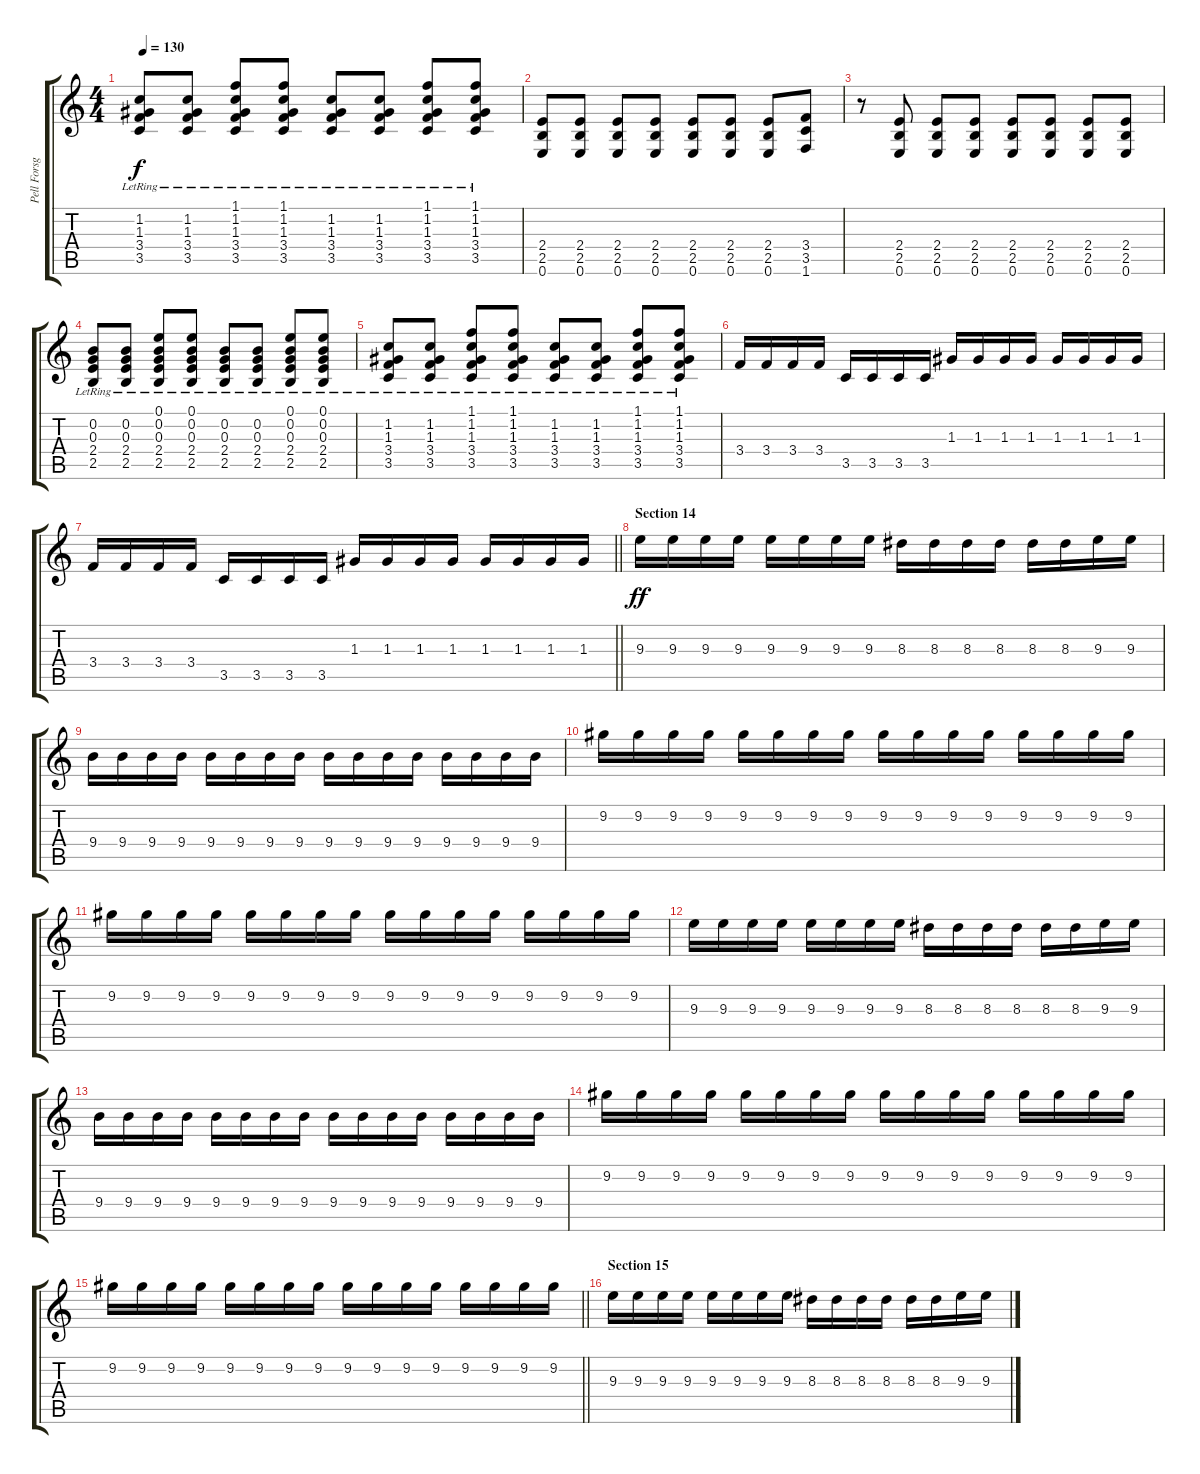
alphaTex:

\track ("Pell Forsgerg" "Pell Forsg") {instrument distortionguitar}
\staff {score tabs}
\tuning (E4 B3 G3 D3 A2 E2) {hide}
\ts (4 4)
\tempo 130
\clef g2
\ks c
(1.2{lr} 1.3{lr} 3.4{lr} 3.5{lr}).8{dy f} (1.2{lr} 1.3{lr} 3.4{lr} 3.5{lr}).8 (1.1{lr} 1.2{lr} 1.3{lr} 3.4{lr} 3.5{lr}).8 (1.1{lr} 1.2{lr} 1.3{lr} 3.4{lr} 3.5{lr}).8 (1.2{lr} 1.3{lr} 3.4{lr} 3.5{lr}).8 (1.2{lr} 1.3{lr} 3.4{lr} 3.5{lr}).8 (1.1{lr} 1.2{lr} 1.3{lr} 3.4{lr} 3.5{lr}).8 (1.1{lr} 1.2{lr} 1.3{lr} 3.4{lr} 3.5{lr}).8 |
(2.4 2.5 0.6).8 (2.4 2.5 0.6).8 (2.4 2.5 0.6).8 (2.4 2.5 0.6).8 (2.4 2.5 0.6).8 (2.4 2.5 0.6).8 (2.4 2.5 0.6).8 (3.4 3.5 1.6).8 |
r.8 (2.4 2.5 0.6).8 (2.4 2.5 0.6).8 (2.4 2.5 0.6).8 (2.4 2.5 0.6).8 (2.4 2.5 0.6).8 (2.4 2.5 0.6).8 (2.4 2.5 0.6).8 |
(0.2{lr} 0.3{lr} 2.4 2.5).8 (0.2{lr} 0.3{lr} 2.4 2.5).8 (0.1{lr} 0.2{lr} 0.3{lr} 2.4 2.5).8 (0.1{lr} 0.2{lr} 0.3{lr} 2.4 2.5).8 (0.2{lr} 0.3{lr} 2.4 2.5).8 (0.2{lr} 0.3{lr} 2.4 2.5).8 (0.1{lr} 0.2{lr} 0.3{lr} 2.4 2.5).8 (0.1{lr} 0.2{lr} 0.3{lr} 2.4 2.5).8 |
(1.2{lr} 1.3{lr} 3.4{lr} 3.5{lr}).8 (1.2{lr} 1.3{lr} 3.4{lr} 3.5{lr}).8 (1.1{lr} 1.2{lr} 1.3{lr} 3.4{lr} 3.5{lr}).8 (1.1{lr} 1.2{lr} 1.3{lr} 3.4{lr} 3.5{lr}).8 (1.2{lr} 1.3{lr} 3.4{lr} 3.5{lr}).8 (1.2{lr} 1.3{lr} 3.4{lr} 3.5{lr}).8 (1.1{lr} 1.2{lr} 1.3{lr} 3.4{lr} 3.5{lr}).8 (1.1{lr} 1.2{lr} 1.3{lr} 3.4{lr} 3.5{lr}).8 |
3.4.16 3.4.16 3.4.16 3.4.16 3.5.16 3.5.16 3.5.16 3.5.16 1.3.16 1.3.16 1.3.16 1.3.16 1.3.16 1.3.16 1.3.16 1.3.16 |
\barLineRight lightlight
3.4.16 3.4.16 3.4.16 3.4.16 3.5.16 3.5.16 3.5.16 3.5.16 1.3.16 1.3.16 1.3.16 1.3.16 1.3.16 1.3.16 1.3.16 1.3.16 |
\section ("" "Section 14")
9.3.16{dy ff} 9.3.16 9.3.16 9.3.16 9.3.16 9.3.16 9.3.16 9.3.16 8.3.16 8.3.16 8.3.16 8.3.16 8.3.16 8.3.16 9.3.16 9.3.16 |
9.4.16 9.4.16 9.4.16 9.4.16 9.4.16 9.4.16 9.4.16 9.4.16 9.4.16 9.4.16 9.4.16 9.4.16 9.4.16 9.4.16 9.4.16 9.4.16 |
9.2.16 9.2.16 9.2.16 9.2.16 9.2.16 9.2.16 9.2.16 9.2.16 9.2.16 9.2.16 9.2.16 9.2.16 9.2.16 9.2.16 9.2.16 9.2.16 |
9.2.16 9.2.16 9.2.16 9.2.16 9.2.16 9.2.16 9.2.16 9.2.16 9.2.16 9.2.16 9.2.16 9.2.16 9.2.16 9.2.16 9.2.16 9.2.16 |
9.3.16 9.3.16 9.3.16 9.3.16 9.3.16 9.3.16 9.3.16 9.3.16 8.3.16 8.3.16 8.3.16 8.3.16 8.3.16 8.3.16 9.3.16 9.3.16 |
9.4.16 9.4.16 9.4.16 9.4.16 9.4.16 9.4.16 9.4.16 9.4.16 9.4.16 9.4.16 9.4.16 9.4.16 9.4.16 9.4.16 9.4.16 9.4.16 |
9.2.16 9.2.16 9.2.16 9.2.16 9.2.16 9.2.16 9.2.16 9.2.16 9.2.16 9.2.16 9.2.16 9.2.16 9.2.16 9.2.16 9.2.16 9.2.16 |
\barLineRight lightlight
9.2.16 9.2.16 9.2.16 9.2.16 9.2.16 9.2.16 9.2.16 9.2.16 9.2.16 9.2.16 9.2.16 9.2.16 9.2.16 9.2.16 9.2.16 9.2.16 |
\section ("" "Section 15")
9.3.16 9.3.16 9.3.16 9.3.16 9.3.16 9.3.16 9.3.16 9.3.16 8.3.16 8.3.16 8.3.16 8.3.16 8.3.16 8.3.16 9.3.16 9.3.16
